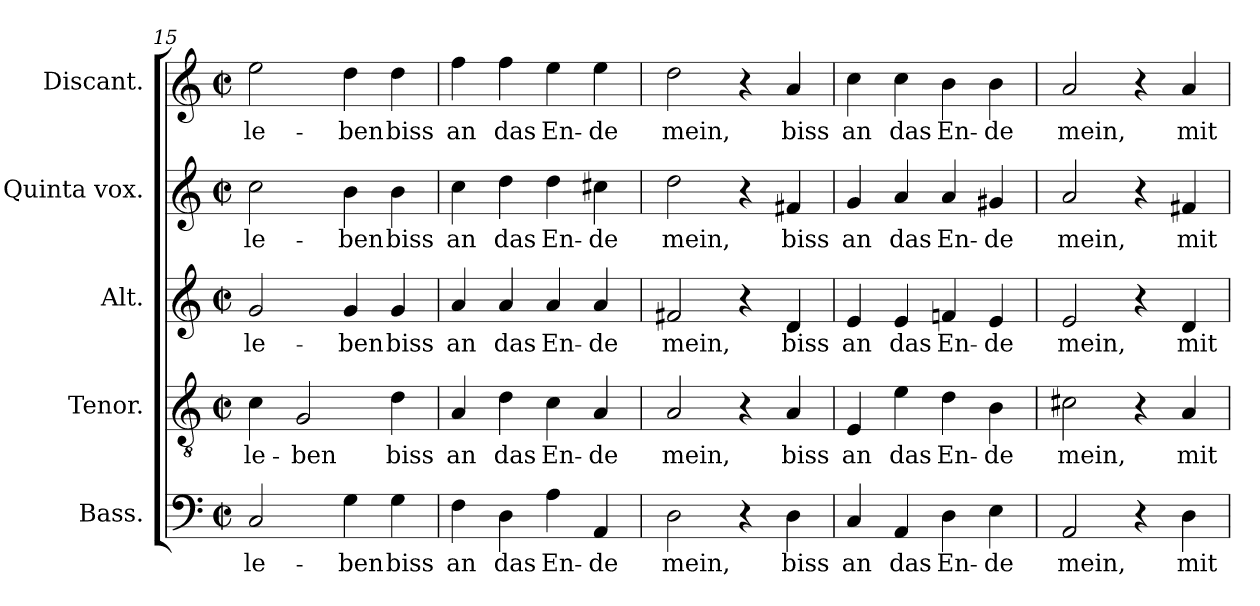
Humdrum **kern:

**kern	**text	**kern	**text	**kern	**text	**kern	**text	**kern	**text
*part5	*part5	*part4	*part4	*part3	*part3	*part2	*part2	*part1	*part1
*staff5	*staff5	*staff4	*staff4	*staff3	*staff3	*staff2	*staff2	*staff1	*staff1
*I"Bass.	*	*I"Tenor.	*	*I"Alt.	*	*I"Quinta vox.	*	*I"Discant.	*
*	*	*	*	*	*	*	*	*I'Cant. 1	*
!!LO:LB:g=z
*clefF4	*	*clefGv2	*	*clefG2	*	*clefG2	*	*clefG2	*
*	*	*ITrd7c12	*	*	*	*	*	*	*
*k[]	*	*k[]	*	*k[]	*	*k[]	*	*k[]	*
*C:	*	*C:	*	*C:	*	*C:	*	*C:	*
*M2/2	*	*M2/2	*	*M2/2	*	*M2/2	*	*M2/2	*
*met(c|)	*	*met(c|)	*	*met(c|)	*	*met(c|)	*	*met(c|)	*
=15	=15	=15	=15	=15	=15	=15	=15	=15	=15
!	!LO:LY:b:color=#000000	!	!	!	!	!	!	!	!
!	!	!	!LO:LY:b:color=#000000	!	!	!	!	!	!
!	!	!	!	!	!LO:LY:b:color=#000000	!	!	!	!
!	!	!	!	!	!	!	!LO:LY:b:color=#000000	!	!
!	!	!	!	!	!	!	!	!	!LO:LY:b:color=#000000
2Ci/	le-	4Ci\	le-	2gi/	le-	2cci\	le-	2eei\	le-
!	!	!	!LO:LY:b:color=#000000	!	!	!	!	!	!
.	.	2GGi/	-ben	.	.	.	.	.	.
!	!LO:LY:b:color=#000000	!	!	!	!	!	!	!	!
!	!	!	!	!	!LO:LY:b:color=#000000	!	!	!	!
!	!	!	!	!	!	!	!LO:LY:b:color=#000000	!	!
!	!	!	!	!	!	!	!	!	!LO:LY:b:color=#000000
4Gi\	-ben	.	.	4gi/	-ben	4bi\	-ben	4ddi\	-ben
!	!LO:LY:b:color=#000000	!	!	!	!	!	!	!	!
!	!	!	!LO:LY:b:color=#000000	!	!	!	!	!	!
!	!	!	!	!	!LO:LY:b:color=#000000	!	!	!	!
!	!	!	!	!	!	!	!LO:LY:b:color=#000000	!	!
!	!	!	!	!	!	!	!	!	!LO:LY:b:color=#000000
4Gi\	biss	4Di\	biss	4gi/	biss	4bi\	biss	4ddi\	biss
=16	=16	=16	=16	=16	=16	=16	=16	=16	=16
!	!LO:LY:b:color=#000000	!	!	!	!	!	!	!	!
!	!	!	!LO:LY:b:color=#000000	!	!	!	!	!	!
!	!	!	!	!	!LO:LY:b:color=#000000	!	!	!	!
!	!	!	!	!	!	!	!LO:LY:b:color=#000000	!	!
!	!	!	!	!	!	!	!	!	!LO:LY:b:color=#000000
4Fi\	an	4AAi/	an	4ai/	an	4cci\	an	4ffi\	an
!	!LO:LY:b:color=#000000	!	!	!	!	!	!	!	!
!	!	!	!LO:LY:b:color=#000000	!	!	!	!	!	!
!	!	!	!	!	!LO:LY:b:color=#000000	!	!	!	!
!	!	!	!	!	!	!	!LO:LY:b:color=#000000	!	!
!	!	!	!	!	!	!	!	!	!LO:LY:b:color=#000000
4Di\	das	4Di\	das	4ai/	das	4ddi\	das	4ffi\	das
!	!LO:LY:b:color=#000000	!	!	!	!	!	!	!	!
!	!	!	!LO:LY:b:color=#000000	!	!	!	!	!	!
!	!	!	!	!	!LO:LY:b:color=#000000	!	!	!	!
!	!	!	!	!	!	!	!LO:LY:b:color=#000000	!	!
!	!	!	!	!	!	!	!	!	!LO:LY:b:color=#000000
4Ai\	En-	4Ci\	En-	4ai/	En-	4ddi\	En-	4eei\	En-
!	!LO:LY:b:color=#000000	!	!	!	!	!	!	!	!
!	!	!	!LO:LY:b:color=#000000	!	!	!	!	!	!
!	!	!	!	!	!LO:LY:b:color=#000000	!	!	!	!
!	!	!	!	!	!	!	!LO:LY:b:color=#000000	!	!
!	!	!	!	!	!	!	!	!	!LO:LY:b:color=#000000
4AAi/	-de	4AAi/	-de	4ai/	-de	4cc#Xi\	-de	4eei\	-de
=17	=17	=17	=17	=17	=17	=17	=17	=17	=17
!	!LO:LY:b:color=#000000	!	!	!	!	!	!	!	!
!	!	!	!LO:LY:b:color=#000000	!	!	!	!	!	!
!	!	!	!	!	!LO:LY:b:color=#000000	!	!	!	!
!	!	!	!	!	!	!	!LO:LY:b:color=#000000	!	!
!	!	!	!	!	!	!	!	!	!LO:LY:b:color=#000000
2Di\	mein,	2AAi/	mein,	2f#Xi/	mein,	2ddi\	mein,	2ddi\	mein,
4r	.	4r	.	4r	.	4r	.	4r	.
!	!LO:LY:b:color=#000000	!	!	!	!	!	!	!	!
!	!	!	!LO:LY:b:color=#000000	!	!	!	!	!	!
!	!	!	!	!	!LO:LY:b:color=#000000	!	!	!	!
!	!	!	!	!	!	!	!LO:LY:b:color=#000000	!	!
!	!	!	!	!	!	!	!	!	!LO:LY:b:color=#000000
4Di\	biss	4AAi/	biss	4di/	biss	4f#Xi/	biss	4ai/	biss
=18	=18	=18	=18	=18	=18	=18	=18	=18	=18
!	!LO:LY:b:color=#000000	!	!	!	!	!	!	!	!
!	!	!	!LO:LY:b:color=#000000	!	!	!	!	!	!
!	!	!	!	!	!LO:LY:b:color=#000000	!	!	!	!
!	!	!	!	!	!	!	!LO:LY:b:color=#000000	!	!
!	!	!	!	!	!	!	!	!	!LO:LY:b:color=#000000
4Ci/	an	4EEi/	an	4ei/	an	4gi/	an	4cci\	an
!	!LO:LY:b:color=#000000	!	!	!	!	!	!	!	!
!	!	!	!LO:LY:b:color=#000000	!	!	!	!	!	!
!	!	!	!	!	!LO:LY:b:color=#000000	!	!	!	!
!	!	!	!	!	!	!	!LO:LY:b:color=#000000	!	!
!	!	!	!	!	!	!	!	!	!LO:LY:b:color=#000000
4AAi/	das	4Ei\	das	4ei/	das	4ai/	das	4cci\	das
!	!LO:LY:b:color=#000000	!	!	!	!	!	!	!	!
!	!	!	!LO:LY:b:color=#000000	!	!	!	!	!	!
!	!	!	!	!	!LO:LY:b:color=#000000	!	!	!	!
!	!	!	!	!	!	!	!LO:LY:b:color=#000000	!	!
!	!	!	!	!	!	!	!	!	!LO:LY:b:color=#000000
4Di\	En-	4Di\	En-	4fni/	En-	4ai/	En-	4bi\	En-
!	!LO:LY:b:color=#000000	!	!	!	!	!	!	!	!
!	!	!	!LO:LY:b:color=#000000	!	!	!	!	!	!
!	!	!	!	!	!LO:LY:b:color=#000000	!	!	!	!
!	!	!	!	!	!	!	!LO:LY:b:color=#000000	!	!
!	!	!	!	!	!	!	!	!	!LO:LY:b:color=#000000
4Ei\	-de	4BBi\	-de	4ei/	-de	4g#Xi/	-de	4bi\	-de
=19	=19	=19	=19	=19	=19	=19	=19	=19	=19
!	!LO:LY:b:color=#000000	!	!	!	!	!	!	!	!
!	!	!	!LO:LY:b:color=#000000	!	!	!	!	!	!
!	!	!	!	!	!LO:LY:b:color=#000000	!	!	!	!
!	!	!	!	!	!	!	!LO:LY:b:color=#000000	!	!
!	!	!	!	!	!	!	!	!	!LO:LY:b:color=#000000
2AAi/	mein,	2C#Xi\	mein,	2ei/	mein,	2ai/	mein,	2ai/	mein,
4r	.	4r	.	4r	.	4r	.	4r	.
!	!LO:LY:b:color=#000000	!	!	!	!	!	!	!	!
!	!	!	!LO:LY:b:color=#000000	!	!	!	!	!	!
!	!	!	!	!	!LO:LY:b:color=#000000	!	!	!	!
!	!	!	!	!	!	!	!LO:LY:b:color=#000000	!	!
!	!	!	!	!	!	!	!	!	!LO:LY:b:color=#000000
4Di\	mit	4AAi/	mit	4di/	mit	4f#Xi/	mit	4ai/	mit
=	=	=	=	=	=	=	=	=	=
*-	*-	*-	*-	*-	*-	*-	*-	*-	*-
